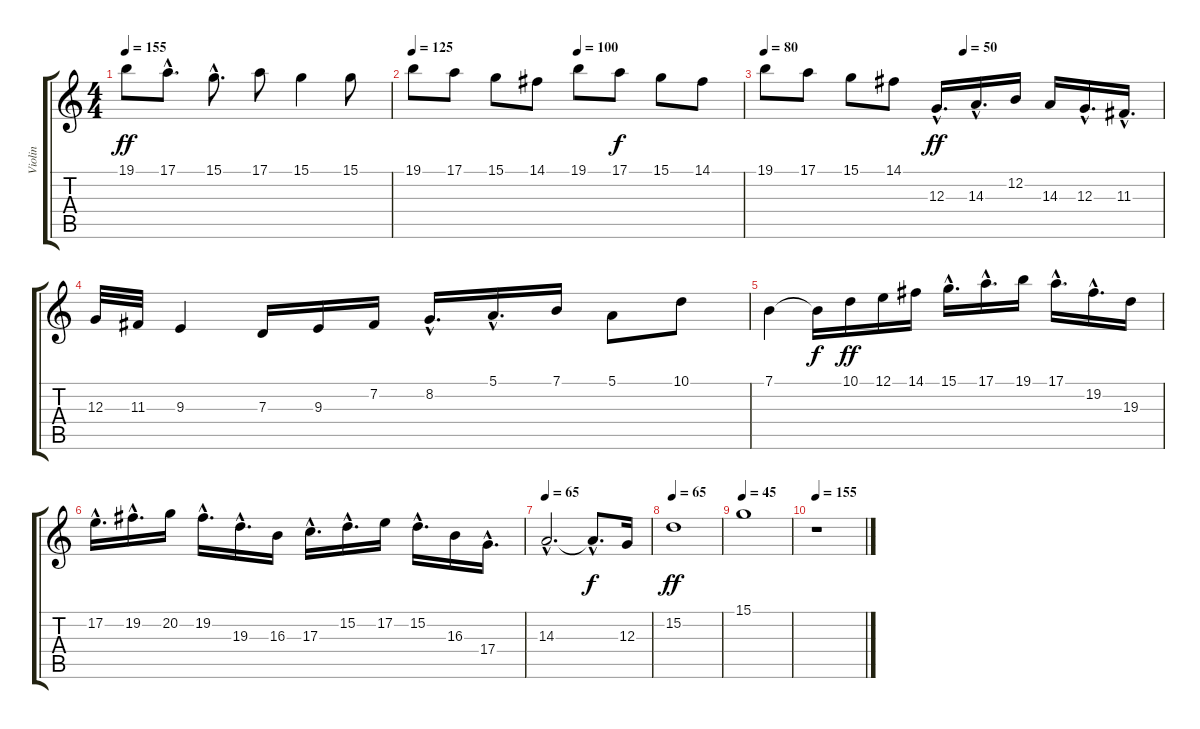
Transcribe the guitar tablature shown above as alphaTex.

\track ("Violin" "Violin") {instrument violin}
\staff {score tabs}
\tuning (E4 B3 G3 D3 A2 E2) {hide}
\ts (4 4)
\tempo 155
\clef g2
\ks c
19.1.8{dy ff} 17.1{hac}.8{d} 15.1{hac}.8{d} 17.1.8 15.1.4 15.1.8 |
\tempo 125
\tempo (100 0.5)
19.1.8 17.1.8 15.1.8 14.1.8 19.1.8 17.1.8{dy f} 15.1.8 14.1.8 |
\tempo 80
\tempo (50 0.5)
19.1.8 17.1.8 15.1.8 14.1.8 12.3{hac}.16{d dy ff} 14.3{hac}.16{d} 12.2.16 14.3.16 12.3{hac}.16{d} 11.3{hac}.16{d} |
12.3.32 11.3.32 9.3.4 7.3.16 9.3.16 7.2.16 8.2{hac}.16{d} 5.1{hac}.16{d} 7.1.16 5.1.8 10.1.8 |
7.1.4 7.1{t}.16{dy f} 10.1.16{dy ff} 12.1.16 14.1.16 15.1{hac}.16{d} 17.1{hac}.16{d} 19.1.16 17.1{hac}.16{d} 19.2{hac}.16{d} 19.3.16 |
17.2{hac}.16{d} 19.2{hac}.16{d} 20.2.16 19.2{hac}.16{d} 19.3{hac}.16{d} 16.3.16 17.3{hac}.16{d} 15.2{hac}.16{d} 17.2.16 15.2{hac}.16{d} 16.3.16 17.4{hac}.16{d} |
\tempo 65
14.3{hac}.2{d} 14.3{hac t}.8{d dy f} 12.3.16 |
\tempo 65
15.2.1{dy ff} |
\tempo 45
15.1.1 |
\tempo 155
r.1
